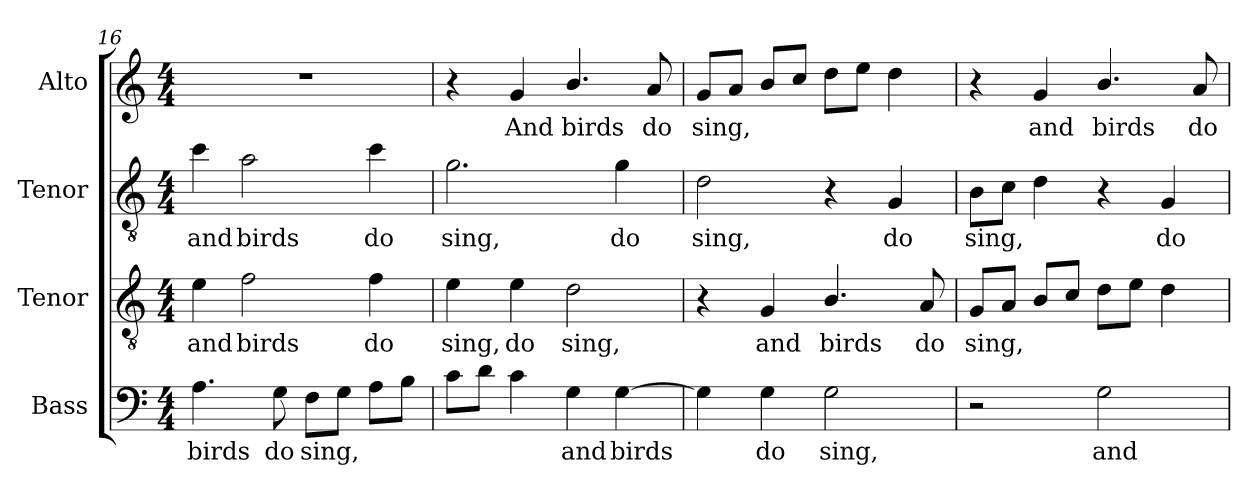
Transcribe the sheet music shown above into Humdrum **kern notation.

**kern	**text	**kern	**text	**kern	**text	**kern	**text
*part4	*part4	*part3	*part3	*part2	*part2	*part1	*part1
*staff4	*staff4	*staff3	*staff3	*staff2	*staff2	*staff1	*staff1
*I"Bass	*	*I"Tenor	*	*I"Tenor	*	*I"Alto	*
*I'B.	*	*I'T.	*	*I'T.	*	*I'A.	*
*clefF4	*	*clefGv2	*	*clefGv2	*	*clefG2	*
*	*	*ITrd7c12	*	*ITrd7c12	*	*	*
*k[]	*	*k[]	*	*k[]	*	*k[]	*
*C:	*	*C:	*	*C:	*	*C:	*
*M4/4	*	*M4/4	*	*M4/4	*	*M4/4	*
=16	=16	=16	=16	=16	=16	=16	=16
!	!LO:LY:b:color=#000000	!	!	!	!	!	!
!	!	!	!LO:LY:b:color=#000000	!	!	!	!
!	!	!	!	!	!LO:LY:b:color=#000000	!	!
4.Ai\	birds	4Ei\	and	4ci\	and	1r	.
!	!	!	!LO:LY:b:color=#000000	!	!	!	!
!	!	!	!	!	!LO:LY:b:color=#000000	!	!
.	.	2Fi\	birds	2Ai\	birds	.	.
!	!LO:LY:b:color=#000000	!	!	!	!	!	!
8Gi\	do	.	.	.	.	.	.
!	!LO:LY:b:color=#000000	!	!	!	!	!	!
8Fi\L	sing,	.	.	.	.	.	.
8Gi\J	.	.	.	.	.	.	.
!	!	!	!LO:LY:b:color=#000000	!	!	!	!
!	!	!	!	!	!LO:LY:b:color=#000000	!	!
8Ai\L	.	4Fi\	do	4ci\	do	.	.
8Bi\J	.	.	.	.	.	.	.
=17	=17	=17	=17	=17	=17	=17	=17
!	!	!	!LO:LY:b:color=#000000	!	!	!	!
!	!	!	!	!	!LO:LY:b:color=#000000	!	!
8ci\L	.	4Ei\	sing,	2.Gi\	sing,	4r	.
8di\J	.	.	.	.	.	.	.
!	!	!	!LO:LY:b:color=#000000	!	!	!	!
!	!	!	!	!	!	!	!LO:LY:b:color=#000000
4ci\	.	4Ei\	do	.	.	4gi/	And
!	!LO:LY:b:color=#000000	!	!	!	!	!	!
!	!	!	!LO:LY:b:color=#000000	!	!	!	!
!	!	!	!	!	!	!	!LO:LY:b:color=#000000
4Gi\	and	2Di\	sing,	.	.	4.bi/	birds
!	!LO:LY:b:color=#000000	!	!	!	!	!	!
!	!	!	!	!	!LO:LY:b:color=#000000	!	!
[4Gi\	birds	.	.	4Gi\	do	.	.
!	!	!	!	!	!	!	!LO:LY:b:color=#000000
.	.	.	.	.	.	8ai/	do
=18	=18	=18	=18	=18	=18	=18	=18
!	!	!	!	!	!LO:LY:b:color=#000000	!	!
!	!	!	!	!	!	!	!LO:LY:b:color=#000000
4Gi\]	.	4r	.	2Di\	sing,	8gi/L	sing,
.	.	.	.	.	.	8ai/J	.
!	!LO:LY:b:color=#000000	!	!	!	!	!	!
!	!	!	!LO:LY:b:color=#000000	!	!	!	!
4Gi\	do	4GGi/	and	.	.	8bi/L	.
.	.	.	.	.	.	8cci/J	.
!	!LO:LY:b:color=#000000	!	!	!	!	!	!
!	!	!	!LO:LY:b:color=#000000	!	!	!	!
2Gi\	sing,	4.BBi/	birds	4r	.	8ddi\L	.
.	.	.	.	.	.	8eei\J	.
!	!	!	!	!	!LO:LY:b:color=#000000	!	!
.	.	.	.	4GGi/	do	4ddi\	.
!	!	!	!LO:LY:b:color=#000000	!	!	!	!
.	.	8AAi/	do	.	.	.	.
=19	=19	=19	=19	=19	=19	=19	=19
!	!	!	!LO:LY:b:color=#000000	!	!	!	!
!	!	!	!	!	!LO:LY:b:color=#000000	!	!
2r	.	8GGi/L	sing,	8BBi\L	sing,	4r	.
.	.	8AAi/J	.	8Ci\J	.	.	.
!	!	!	!	!	!	!	!LO:LY:b:color=#000000
.	.	8BBi/L	.	4Di\	.	4gi/	and
.	.	8Ci/J	.	.	.	.	.
!	!LO:LY:b:color=#000000	!	!	!	!	!	!
!	!	!	!	!	!	!	!LO:LY:b:color=#000000
2Gi\	and	8Di\L	.	4r	.	4.bi/	birds
.	.	8Ei\J	.	.	.	.	.
!	!	!	!	!	!LO:LY:b:color=#000000	!	!
.	.	4Di\	.	4GGi/	do	.	.
!	!	!	!	!	!	!	!LO:LY:b:color=#000000
.	.	.	.	.	.	8ai/	do
=	=	=	=	=	=	=	=
*-	*-	*-	*-	*-	*-	*-	*-
